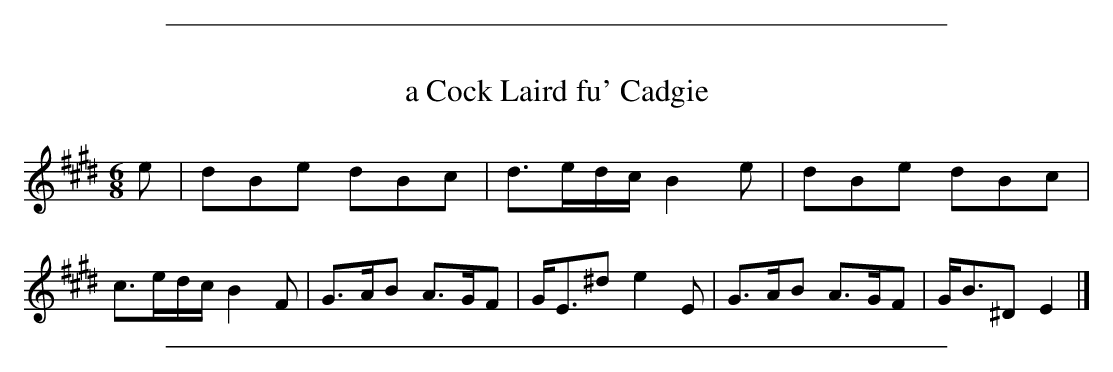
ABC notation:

X:1
T: a Cock Laird fu' Cadgie
M: 6/8
L: 1/8
K: E
e |\
dBe dBc | d>ed/c/ B2e | dBe dBc | c>ed/c/ B2F|\
G>AB A>GF | G<E^d e2E | G>AB A>GF | G<B^D E2 |]
